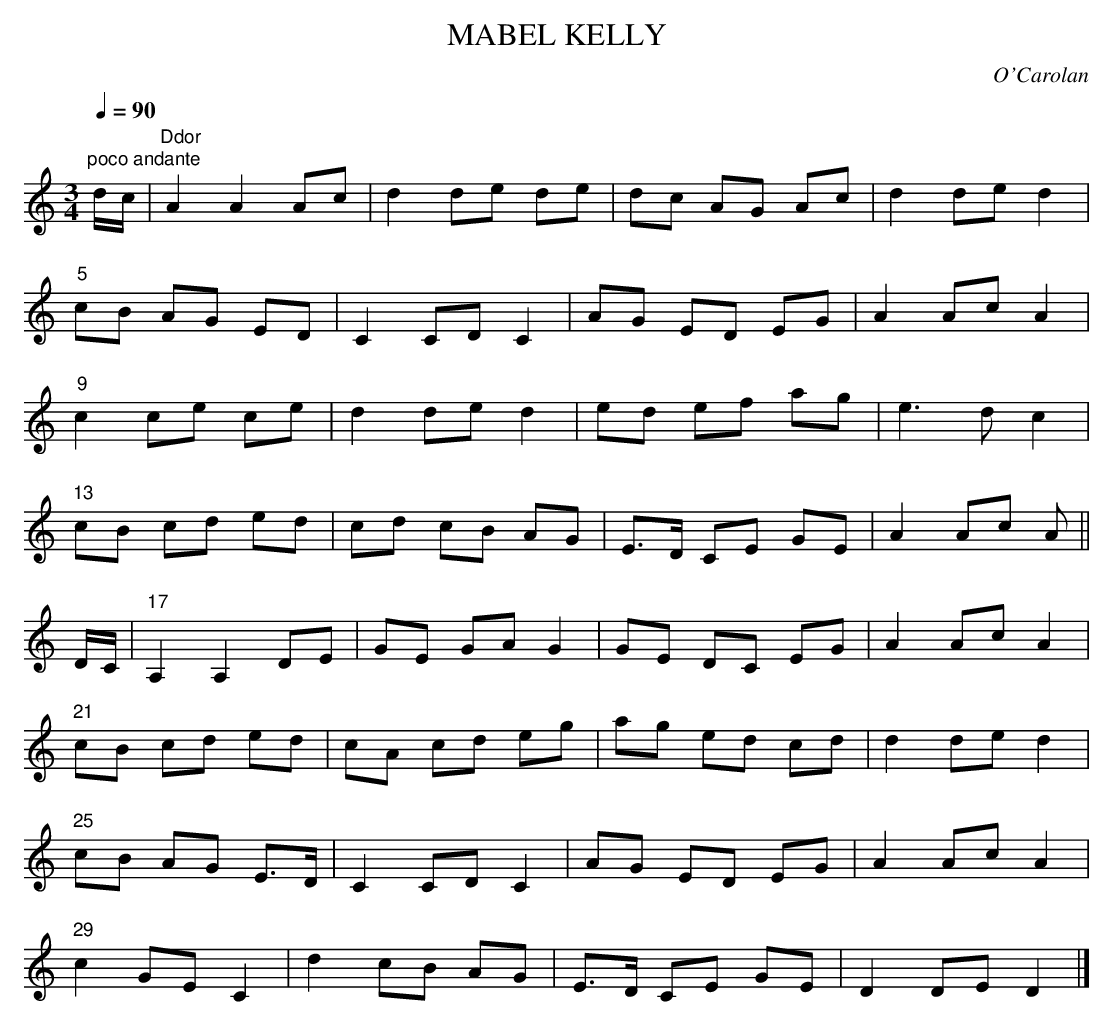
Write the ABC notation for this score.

X:1
T:MABEL KELLY
C:O'Carolan
Q:1/4=90
M:3/4
L:1/8
K:Ddor
"poco andante"
d/c/|"Ddor"A2 A2 Ac|d2 de de|dc AG Ac|d2 de d2|
"5"cB AG ED|C2 CD C2|AG ED EG|A2 Ac A2|
"9"c2 ce ce|d2 de d2|ed ef ag|e3d c2|
"13"cB cd ed|cd cB AG|E>D CE GE|A2 Ac A||
D/C/|"17"A,2 A,2 DE|GE GA G2|GE DC EG|A2 Ac A2|
"21"cB cd ed|cA cd eg|ag ed cd|d2 de d2|
"25"cB AG E>D|C2 CD C2|AG ED EG|A2 Ac A2|
"29"c2 GE C2|d2 cB AG|E>D CE GE|D2 DE D2|]
